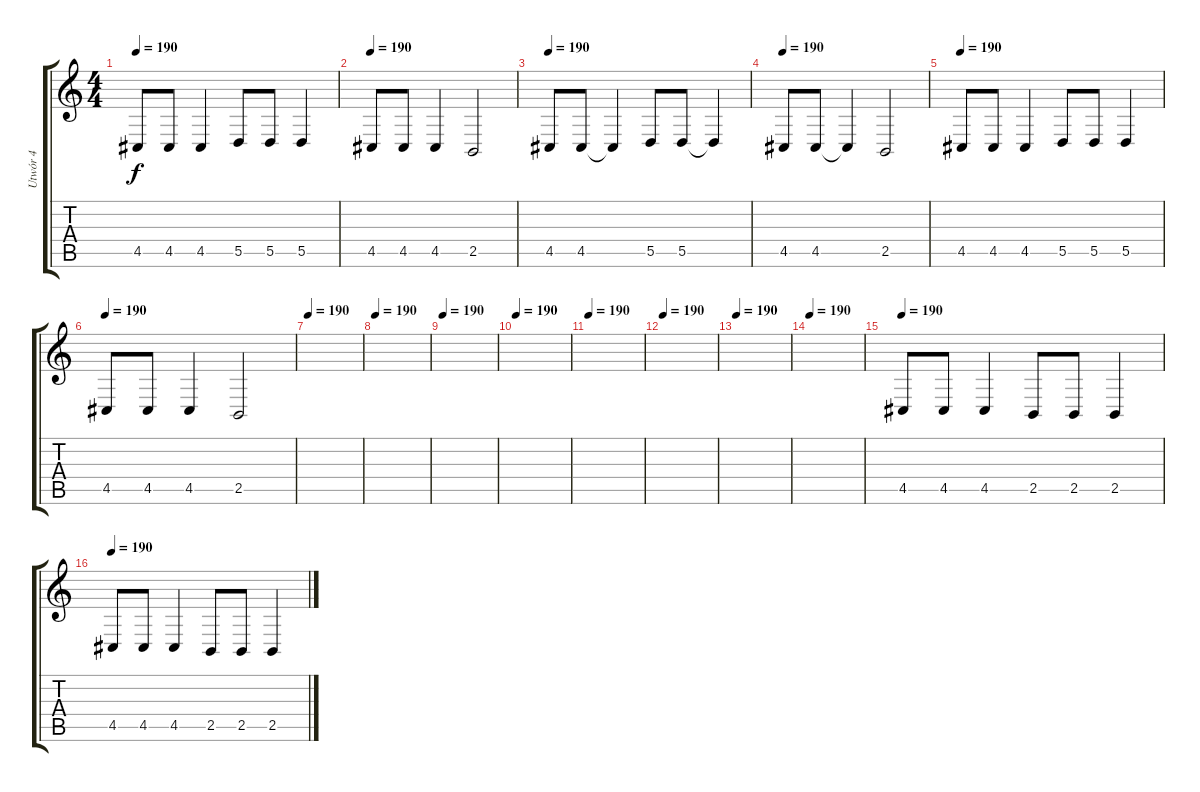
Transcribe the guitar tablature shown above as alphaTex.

\track ("Utwór 4" "Utwór 4") {instrument trumpet}
\staff {score tabs}
\tuning (E4 B3 G3 D3 A2 E2) {hide}
\ts (4 4)
\tempo 190
\clef g2
\ks c
4.5.8{dy f} 4.5.8 4.5.4 5.5.8 5.5.8 5.5.4 |
\tempo 190
4.5.8 4.5.8 4.5.4 2.5.2 |
\tempo 190
4.5.8 4.5.8 4.5{t}.4 5.5.8 5.5.8 5.5{t}.4 |
\tempo 190
4.5.8 4.5.8 4.5{t}.4 2.5.2 |
\tempo 190
4.5.8 4.5.8 4.5.4 5.5.8 5.5.8 5.5.4 |
\tempo 190
4.5.8 4.5.8 4.5.4 2.5.2 |
\tempo 190
|
\tempo 190
|
\tempo 190
|
\tempo 190
|
\tempo 190
|
\tempo 190
|
\tempo 190
|
\tempo 190
|
\tempo 190
4.5.8 4.5.8 4.5.4 2.5.8 2.5.8 2.5.4 |
\tempo 190
4.5.8 4.5.8 4.5.4 2.5.8 2.5.8 2.5.4
